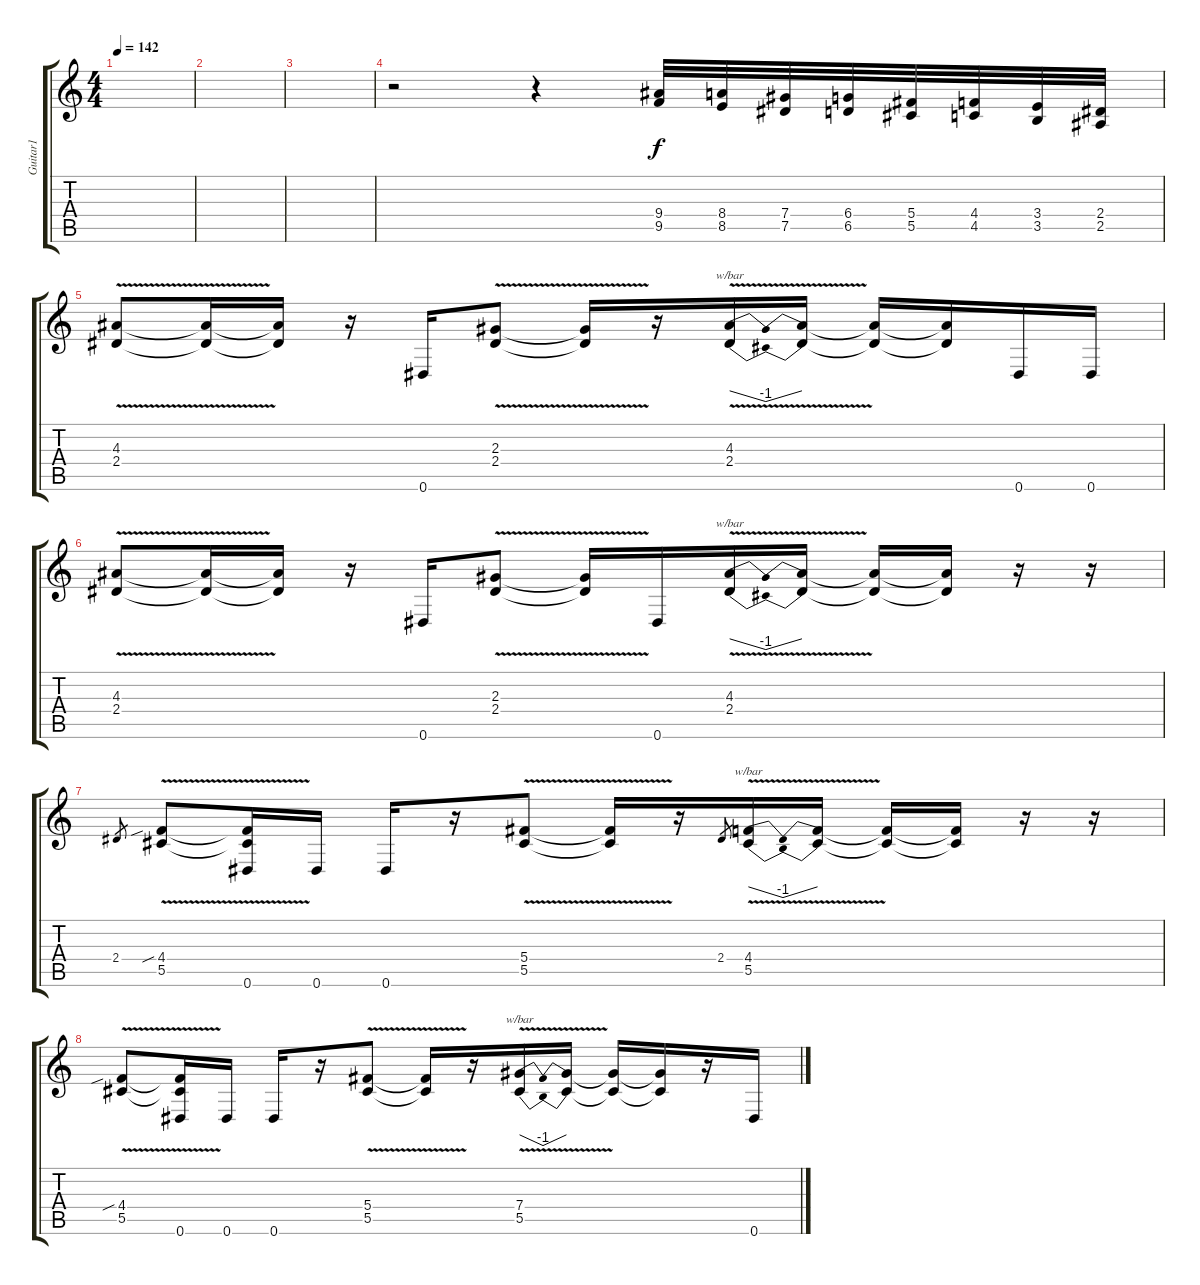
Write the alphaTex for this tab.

\track ("Guitar1" "Guitar1") {instrument distortionguitar}
\staff {score tabs}
\tuning (Eb4 Bb3 Gb3 Db3 Ab2 Eb2) {hide}
\ts (4 4)
\tempo 142
\clef g2
\ks c
|
|
|
r.2{volume 10} r.4 (9.4 9.5).32 (8.4 8.5).32 (7.4 7.5).32 (6.4 6.5).32 (5.4 5.5).32 (4.4 4.5).32 (3.4 3.5).32 (2.4 2.5).32 |
(4.3{v} 2.4{v}).8 (4.3{t} 2.4{t}).16 (4.3{t} 2.4{t}).16 r.16 0.6.16 (2.3{v} 2.4{v}).8 (2.3{t} 2.4{t}).16 r.16 (4.3{v} 2.4{v}).16{tbe (dip default 0 0 30 -4 60 0)} (4.3{t} 2.4{t}).16 (4.3{t} 2.4{t}).16 (4.3{t} 2.4{t}).16 0.6.16 0.6.16 |
(4.3{v} 2.4{v}).8 (4.3{t} 2.4{t}).16 (4.3{t} 2.4{t}).16 r.16 0.6.16 (2.3{v} 2.4{v}).8 (2.3{t} 2.4{t}).16 0.6.16 (4.3{v} 2.4{v}).16{tbe (dip default 0 0 30 -4 60 0)} (4.3{t} 2.4{t}).16 (4.3{t} 2.4{t}).16 (4.3{t} 2.4{t}).16 r.16 r.16 |
2.4.8{gr} (4.4{v sib} 5.5{v}).8 (4.4{t} 5.5{t} 0.6).16 0.6.16 0.6.16 r.16 (5.4{v} 5.5{v}).8 (5.4{t} 5.5{t}).16 r.16 2.4.8{gr} (4.4{v} 5.5{v}).16{tbe (dip default 0 0 30 -4 60 0)} (4.4{t} 5.5{t}).16 (4.4{t} 5.5{t}).16 (4.4{t} 5.5{t}).16 r.16 r.16 |
(4.4{v sib} 5.5{v}).8 (4.4{t} 5.5{t} 0.6).16 0.6.16 0.6.16 r.16 (5.4{v} 5.5{v}).8 (5.4{t} 5.5{t}).16 r.16 (7.4{v} 5.5{v}).16{tbe (dip default 0 0 30 -4 60 0)} (7.4{t} 5.5{t}).16 (7.4{t} 5.5{t}).16 (7.4{t} 5.5{t}).16 r.16 0.6.16
